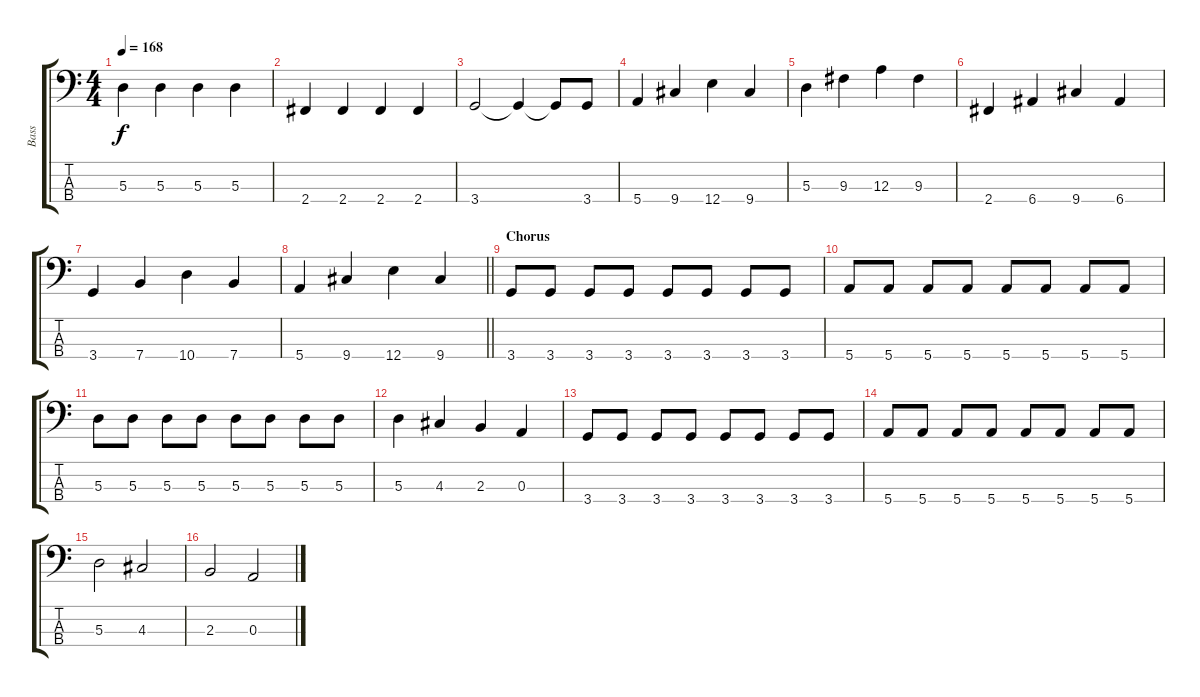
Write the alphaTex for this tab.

\track ("Bass" "Bass") {instrument electricbasspick}
\staff {score tabs}
\tuning (G2 D2 A1 E1) {hide}
\ts (4 4)
\tempo 168
\clef f4
\ks c
5.3.4{dy f} 5.3.4 5.3.4 5.3.4 |
2.4.4 2.4.4 2.4.4 2.4.4 |
3.4.2 3.4{t}.4 3.4{t}.8 3.4.8 |
5.4.4 9.4.4 12.4.4 9.4.4 |
5.3.4 9.3.4 12.3.4 9.3.4 |
2.4.4 6.4.4 9.4.4 6.4.4 |
3.4.4 7.4.4 10.4.4 7.4.4 |
\barLineRight lightlight
5.4.4 9.4.4 12.4.4 9.4.4 |
\section ("" "Chorus")
3.4.8 3.4.8 3.4.8 3.4.8 3.4.8 3.4.8 3.4.8 3.4.8 |
5.4.8 5.4.8 5.4.8 5.4.8 5.4.8 5.4.8 5.4.8 5.4.8 |
5.3.8 5.3.8 5.3.8 5.3.8 5.3.8 5.3.8 5.3.8 5.3.8 |
5.3.4 4.3.4 2.3.4 0.3.4 |
3.4.8 3.4.8 3.4.8 3.4.8 3.4.8 3.4.8 3.4.8 3.4.8 |
5.4.8 5.4.8 5.4.8 5.4.8 5.4.8 5.4.8 5.4.8 5.4.8 |
5.3.2 4.3.2 |
2.3.2 0.3.2
